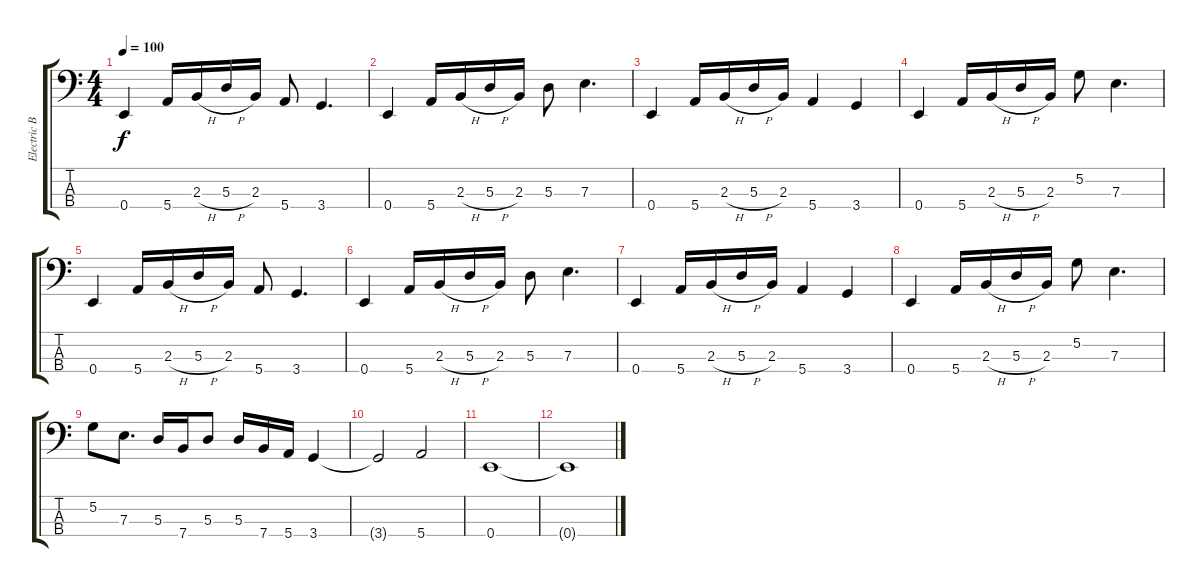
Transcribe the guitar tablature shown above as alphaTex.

\track ("Electric Bass" "Electric B") {instrument electricbassfinger}
\staff {score tabs}
\tuning (G2 D2 A1 E1) {hide}
\ts (4 4)
\tempo 100
\clef f4
\ks c
0.4.4{dy f} 5.4.16 2.3{h}.16 5.3{h}.16 2.3.16 5.4.8 3.4.4{d} |
0.4.4 5.4.16 2.3{h}.16 5.3{h}.16 2.3.16 5.3.8 7.3.4{d} |
0.4.4 5.4.16 2.3{h}.16 5.3{h}.16 2.3.16 5.4.4 3.4.4 |
0.4.4 5.4.16 2.3{h}.16 5.3{h}.16 2.3.16 5.2.8 7.3.4{d} |
0.4.4 5.4.16 2.3{h}.16 5.3{h}.16 2.3.16 5.4.8 3.4.4{d} |
0.4.4 5.4.16 2.3{h}.16 5.3{h}.16 2.3.16 5.3.8 7.3.4{d} |
0.4.4 5.4.16 2.3{h}.16 5.3{h}.16 2.3.16 5.4.4 3.4.4 |
0.4.4 5.4.16 2.3{h}.16 5.3{h}.16 2.3.16 5.2.8 7.3.4{d} |
5.2.8 7.3.8{d} 5.3.16 7.4.16 5.3.8 5.3.16 7.4.16 5.4.16 3.4.4 |
3.4{t}.2 5.4.2 |
0.4.1 |
0.4{t}.1
